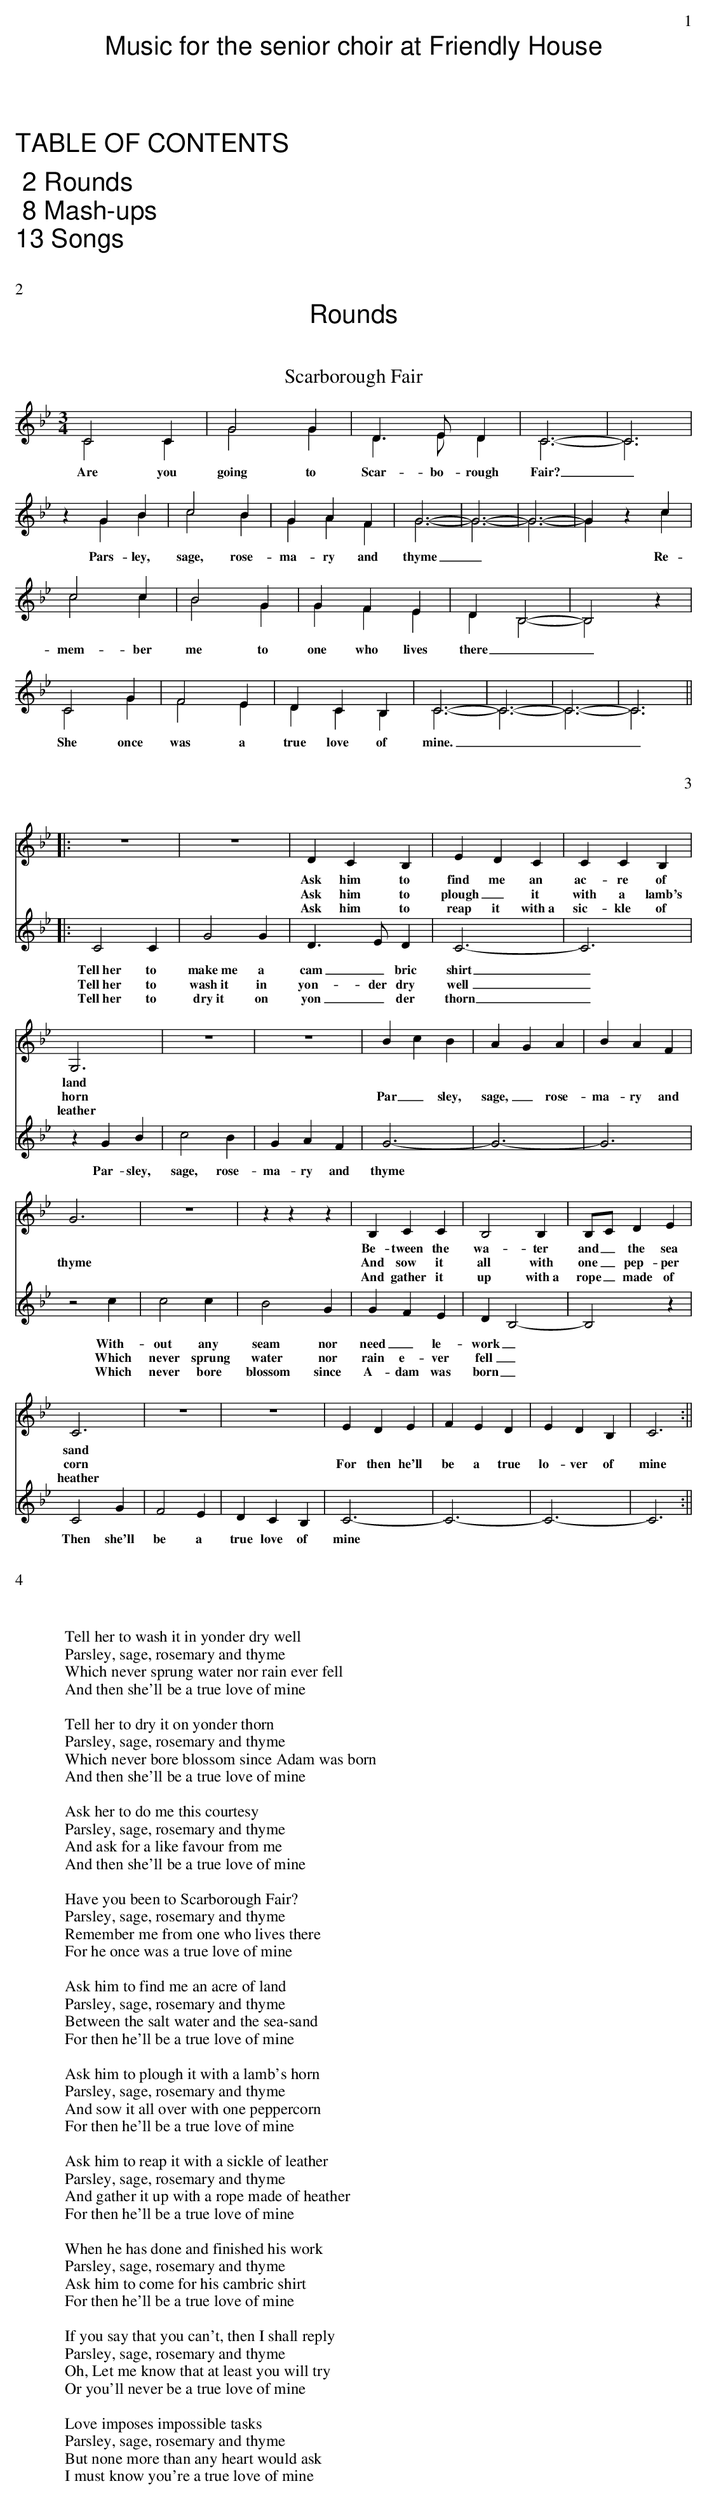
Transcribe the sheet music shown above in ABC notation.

X:1
T:Scarborough Fair
M:3/4
L:1/4
K:Cdor
%%score ( 1 2 )
[V:1]
C2 C|G2 G|D>E D|C3-|C3|z G B|c2 B|G A F|G3-|G3-|G3-|G z c|
c2 c|B2 G|G F E|D B,2-|B,2 z|
C2 G|F2 E|D C B,|C3-|C3-|C3-|C3||
[V:2]
C2 C|G2 G|D>E D|C3-|C3|z G B|c2 B|G A F|G3-|G3-|G3-|G z
w:Are you going to Scar-bo-rough Fair?_ Pars-ley, sage, rose-ma-ry and thyme_
c| c2 c|B2 G|G F E|D B,2-|B,2 z|
w:Re-mem-ber me to one who lives there__
C2 G|F2 E|D C B,|C3-|C3-|C3-|C3||
w:She once was a true love of mine.___
%%newpage
%%score  1 2
[V:1]
||:z3|z3 |D C B, | E D C|C C B, |
w:Ask him to find me an ac-re of
w:Ask him to plough_ it with a lamb's
w:Ask him to reap it with~a sic-kle of
G,3|z3|z3|BcB|A G A|B A F|
w:land
w:horn Par_sley, sage,_ rose-ma-ry and
w:leather
 G3| z3| z z z|B, C C|B,2 B,|B,/2C/2 D E|
w:*     Be-tween the wa-ter and_ the sea
w:thyme And sow it all with one_ pep-per
w:*     And gather it up with~a rope_ made of
 C3| z3|z3|E D E |F E D|E D B,|C3:||
w:sand
w:corn For then he'll be a true lo-ver of mine
w:heather
[V:2]
||:C2 C|G2 G|D>E D|C3-|C3|z G B|c2 B|G A F|G3-|G3-|G3|
w:Tell~her to make~me a cam_bric shirt_ Par-sley, sage, rose-ma-ry and thyme
w:Tell~her to wash~it in yon-der dry well_
w:Tell~her to dry~it on yon_der thorn_
z2 c|c2 c|B2 G|G F E|D B,2-|B,2 z|
w:With-out any seam nor need_le-work_
w:Which never sprung water nor rain e-ver fell_
w:Which never bore blossom since A-dam was born_
C2 G|F2 E|D C B,|C3-|C3-|C3-|C3:||
w:Then she'll be a true love of mine
%%newpage
W:
W:Tell her to wash it in yonder dry well
W:Parsley, sage, rosemary and thyme
W:Which never sprung water nor rain ever fell
W:And then she'll be a true love of mine
W:
W:Tell her to dry it on yonder thorn
W:Parsley, sage, rosemary and thyme
W:Which never bore blossom since Adam was born
W:And then she'll be a true love of mine
W:
W:Ask her to do me this courtesy
W:Parsley, sage, rosemary and thyme
W:And ask for a like favour from me
W:And then she'll be a true love of mine
W:
W:Have you been to Scarborough Fair?
W:Parsley, sage, rosemary and thyme
W:Remember me from one who lives there
W:For he once was a true love of mine
W:
W:Ask him to find me an acre of land
W:Parsley, sage, rosemary and thyme
W:Between the salt water and the sea-sand
W:For then he'll be a true love of mine
W:
W:Ask him to plough it with a lamb's horn
W:Parsley, sage, rosemary and thyme
W:And sow it all over with one peppercorn
W:For then he'll be a true love of mine
W:
W:Ask him to reap it with a sickle of leather
W:Parsley, sage, rosemary and thyme
W:And gather it up with a rope made of heather
W:For then he'll be a true love of mine
W:
W:When he has done and finished his work
W:Parsley, sage, rosemary and thyme
W:Ask him to come for his cambric shirt
W:For then he'll be a true love of mine
W:
W:If you say that you can't, then I shall reply
W:Parsley, sage, rosemary and thyme
W:Oh, Let me know that at least you will try
W:Or you'll never be a true love of mine
W:
W:Love imposes impossible tasks
W:Parsley, sage, rosemary and thyme
W:But none more than any heart would ask
W:I must know you're a true love of mine
